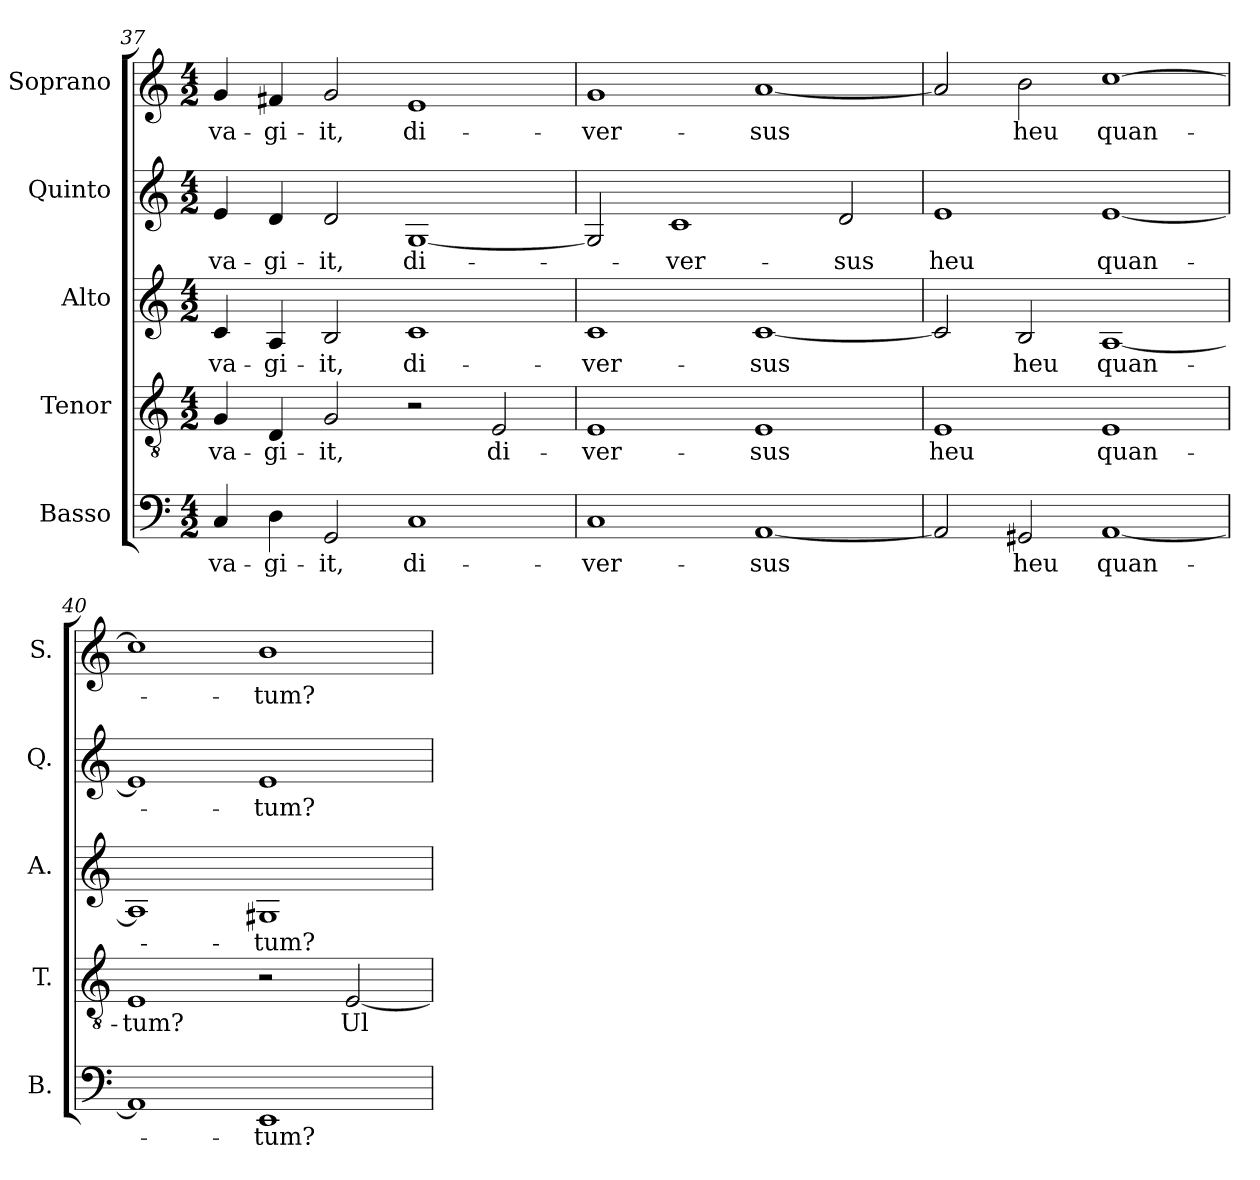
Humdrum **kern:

**kern	**text	**kern	**text	**kern	**text	**kern	**text	**kern	**text
*part5	*part5	*part4	*part4	*part3	*part3	*part2	*part2	*part1	*part1
*staff5	*staff5	*staff4	*staff4	*staff3	*staff3	*staff2	*staff2	*staff1	*staff1
*I"Basso	*	*I"Tenor	*	*I"Alto	*	*I"Quinto	*	*I"Soprano	*
*I'B.	*	*I'T.	*	*I'A.	*	*I'Q.	*	*I'S.	*
*clefF4	*	*clefGv2	*	*clefG2	*	*clefG2	*	*clefG2	*
*	*	*ITrd7c12	*	*	*	*	*	*	*
*k[]	*	*k[]	*	*k[]	*	*k[]	*	*k[]	*
*C:	*	*C:	*	*C:	*	*C:	*	*C:	*
*M4/2	*	*M4/2	*	*M4/2	*	*M4/2	*	*M4/2	*
=37	=37	=37	=37	=37	=37	=37	=37	=37	=37
!	!LO:LY:b:color=#000000	!	!	!	!	!	!	!	!
!	!	!	!LO:LY:b:color=#000000	!	!	!	!	!	!
!	!	!	!	!	!LO:LY:b:color=#000000	!	!	!	!
!	!	!	!	!	!	!	!LO:LY:b:color=#000000	!	!
!	!	!	!	!	!	!	!	!	!LO:LY:b:color=#000000
4Ci/	va-	4GGi/	va-	4ci/	va-	4ei/	va-	4gi/	va-
!	!LO:LY:b:color=#000000	!	!	!	!	!	!	!	!
!	!	!	!LO:LY:b:color=#000000	!	!	!	!	!	!
!	!	!	!	!	!LO:LY:b:color=#000000	!	!	!	!
!	!	!	!	!	!	!	!LO:LY:b:color=#000000	!	!
!	!	!	!	!	!	!	!	!	!LO:LY:b:color=#000000
4Di\	-gi-	4DDi/	-gi-	4Ai/	-gi-	4di/	-gi-	4f#Xi/	-gi-
!	!LO:LY:b:color=#000000	!	!	!	!	!	!	!	!
!	!	!	!LO:LY:b:color=#000000	!	!	!	!	!	!
!	!	!	!	!	!LO:LY:b:color=#000000	!	!	!	!
!	!	!	!	!	!	!	!LO:LY:b:color=#000000	!	!
!	!	!	!	!	!	!	!	!	!LO:LY:b:color=#000000
2GGi/	-it,	2GGi/	-it,	2Bi/	-it,	2di/	-it,	2gi/	-it,
!	!LO:LY:b:color=#000000	!	!	!	!	!	!	!	!
!	!	!	!	!	!LO:LY:b:color=#000000	!	!	!	!
!	!	!	!	!	!	!	!LO:LY:b:color=#000000	!	!
!	!	!	!	!	!	!	!	!	!LO:LY:b:color=#000000
1Ci	di-	2r	.	1ci	di-	[1Gi	di-	1ei	di-
!	!	!	!LO:LY:b:color=#000000	!	!	!	!	!	!
.	.	2EEi/	di-	.	.	.	.	.	.
=38	=38	=38	=38	=38	=38	=38	=38	=38	=38
!	!LO:LY:b:color=#000000	!	!	!	!	!	!	!	!
!	!	!	!LO:LY:b:color=#000000	!	!	!	!	!	!
!	!	!	!	!	!LO:LY:b:color=#000000	!	!	!	!
!	!	!	!	!	!	!	!	!	!LO:LY:b:color=#000000
1Ci	-ver-	1EEi	-ver-	1ci	-ver-	2Gi/]	.	1gi	-ver-
!	!	!	!	!	!	!	!LO:LY:b:color=#000000	!	!
.	.	.	.	.	.	1ci	-ver-	.	.
!	!LO:LY:b:color=#000000	!	!	!	!	!	!	!	!
!	!	!	!LO:LY:b:color=#000000	!	!	!	!	!	!
!	!	!	!	!	!LO:LY:b:color=#000000	!	!	!	!
!	!	!	!	!	!	!	!	!	!LO:LY:b:color=#000000
[1AAi	-sus	1EEi	-sus	[1ci	-sus	.	.	[1ai	-sus
!	!	!	!	!	!	!	!LO:LY:b:color=#000000	!	!
.	.	.	.	.	.	2di/	-sus	.	.
=39	=39	=39	=39	=39	=39	=39	=39	=39	=39
!	!	!	!LO:LY:b:color=#000000	!	!	!	!	!	!
!	!	!	!	!	!	!	!LO:LY:b:color=#000000	!	!
2AAi/]	.	1EEi	heu	2ci/]	.	1ei	heu	2ai/]	.
!	!LO:LY:b:color=#000000	!	!	!	!	!	!	!	!
!	!	!	!	!	!LO:LY:b:color=#000000	!	!	!	!
!	!	!	!	!	!	!	!	!	!LO:LY:b:color=#000000
2GG#Xi/	heu	.	.	2Bi/	heu	.	.	2bi\	heu
!	!LO:LY:b:color=#000000	!	!	!	!	!	!	!	!
!	!	!	!LO:LY:b:color=#000000	!	!	!	!	!	!
!	!	!	!	!	!LO:LY:b:color=#000000	!	!	!	!
!	!	!	!	!	!	!	!LO:LY:b:color=#000000	!	!
!	!	!	!	!	!	!	!	!	!LO:LY:b:color=#000000
[1AAi	quan-	1EEi	quan-	[1Ai	quan-	[1ei	quan-	[1cci	quan-
!!LO:LB:g=z
=40	=40	=40	=40	=40	=40	=40	=40	=40	=40
!	!	!	!LO:LY:b:color=#000000	!	!	!	!	!	!
1AAi]	.	1EEi	-tum?	1Ai]	.	1ei]	.	1cci]	.
!	!LO:LY:b:color=#000000	!	!	!	!	!	!	!	!
!	!	!	!	!	!LO:LY:b:color=#000000	!	!	!	!
!	!	!	!	!	!	!	!LO:LY:b:color=#000000	!	!
!	!	!	!	!	!	!	!	!	!LO:LY:b:color=#000000
1EEi	-tum?	2r	.	1G#Xi	-tum?	1ei	-tum?	1bi	-tum?
!	!	!	!LO:LY:b:color=#000000	!	!	!	!	!	!
.	.	[2EEi/	Ul-	.	.	.	.	.	.
=	=	=	=	=	=	=	=	=	=
*-	*-	*-	*-	*-	*-	*-	*-	*-	*-
